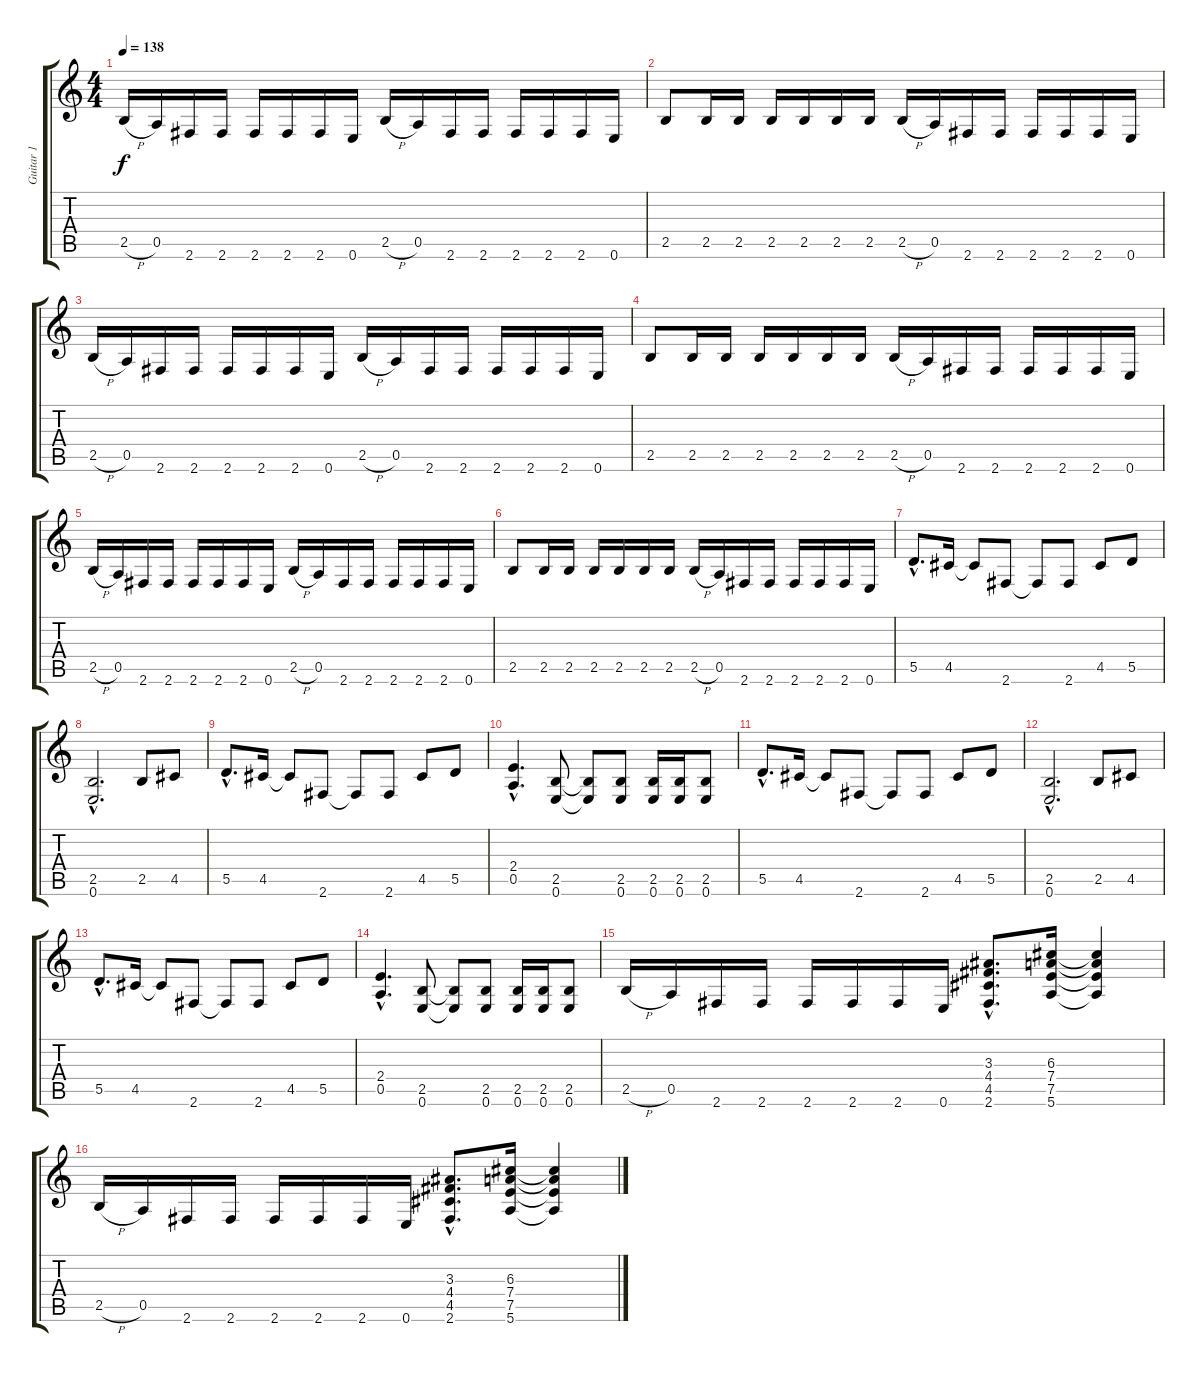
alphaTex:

\track ("Guitar 1" "Guitar 1") {instrument overdrivenguitar}
\staff {score tabs}
\tuning (E4 B3 G3 D3 A2 E2) {hide}
\ts (4 4)
\tempo 138
\clef g2
\ks c
2.5{h}.16{dy f} 0.5.16 2.6.16 2.6.16 2.6.16 2.6.16 2.6.16 0.6.16 2.5{h}.16 0.5.16 2.6.16 2.6.16 2.6.16 2.6.16 2.6.16 0.6.16 |
2.5.8 2.5.16 2.5.16 2.5.16 2.5.16 2.5.16 2.5.16 2.5{h}.16 0.5.16 2.6.16 2.6.16 2.6.16 2.6.16 2.6.16 0.6.16 |
2.5{h}.16 0.5.16 2.6.16 2.6.16 2.6.16 2.6.16 2.6.16 0.6.16 2.5{h}.16 0.5.16 2.6.16 2.6.16 2.6.16 2.6.16 2.6.16 0.6.16 |
2.5.8 2.5.16 2.5.16 2.5.16 2.5.16 2.5.16 2.5.16 2.5{h}.16 0.5.16 2.6.16 2.6.16 2.6.16 2.6.16 2.6.16 0.6.16 |
2.5{h}.16 0.5.16 2.6.16 2.6.16 2.6.16 2.6.16 2.6.16 0.6.16 2.5{h}.16 0.5.16 2.6.16 2.6.16 2.6.16 2.6.16 2.6.16 0.6.16 |
2.5.8 2.5.16 2.5.16 2.5.16 2.5.16 2.5.16 2.5.16 2.5{h}.16 0.5.16 2.6.16 2.6.16 2.6.16 2.6.16 2.6.16 0.6.16 |
5.5{hac}.8{d} 4.5.16 4.5{t}.8 2.6.8 2.6{t}.8 2.6.8 4.5.8 5.5.8 |
(2.5{hac} 0.6{hac}).2{d} 2.5.8 4.5.8 |
5.5{hac}.8{d} 4.5.16 4.5{t}.8 2.6.8 2.6{t}.8 2.6.8 4.5.8 5.5.8 |
(2.4{hac} 0.5{hac}).4{d} (2.5 0.6).8 (2.5{t} 0.6{t}).8 (2.5 0.6).8 (2.5 0.6).16 (2.5 0.6).16 (2.5 0.6).8 |
5.5{hac}.8{d} 4.5.16 4.5{t}.8 2.6.8 2.6{t}.8 2.6.8 4.5.8 5.5.8 |
(2.5{hac} 0.6{hac}).2{d} 2.5.8 4.5.8 |
5.5{hac}.8{d} 4.5.16 4.5{t}.8 2.6.8 2.6{t}.8 2.6.8 4.5.8 5.5.8 |
(2.4{hac} 0.5{hac}).4{d} (2.5 0.6).8 (2.5{t} 0.6{t}).8 (2.5 0.6).8 (2.5 0.6).16 (2.5 0.6).16 (2.5 0.6).8 |
2.5{h}.16 0.5.16 2.6.16 2.6.16 2.6.16 2.6.16 2.6.16 0.6.16 (3.3{hac} 4.4{hac} 4.5{hac} 2.6{hac}).8{d} (6.3 7.4 7.5 5.6).16 (6.3{t} 7.4{t} 7.5{t} 5.6{t}).4 |
2.5{h}.16 0.5.16 2.6.16 2.6.16 2.6.16 2.6.16 2.6.16 0.6.16 (3.3{hac} 4.4{hac} 4.5{hac} 2.6{hac}).8{d} (6.3 7.4 7.5 5.6).16 (6.3{t} 7.4{t} 7.5{t} 5.6{t}).4
